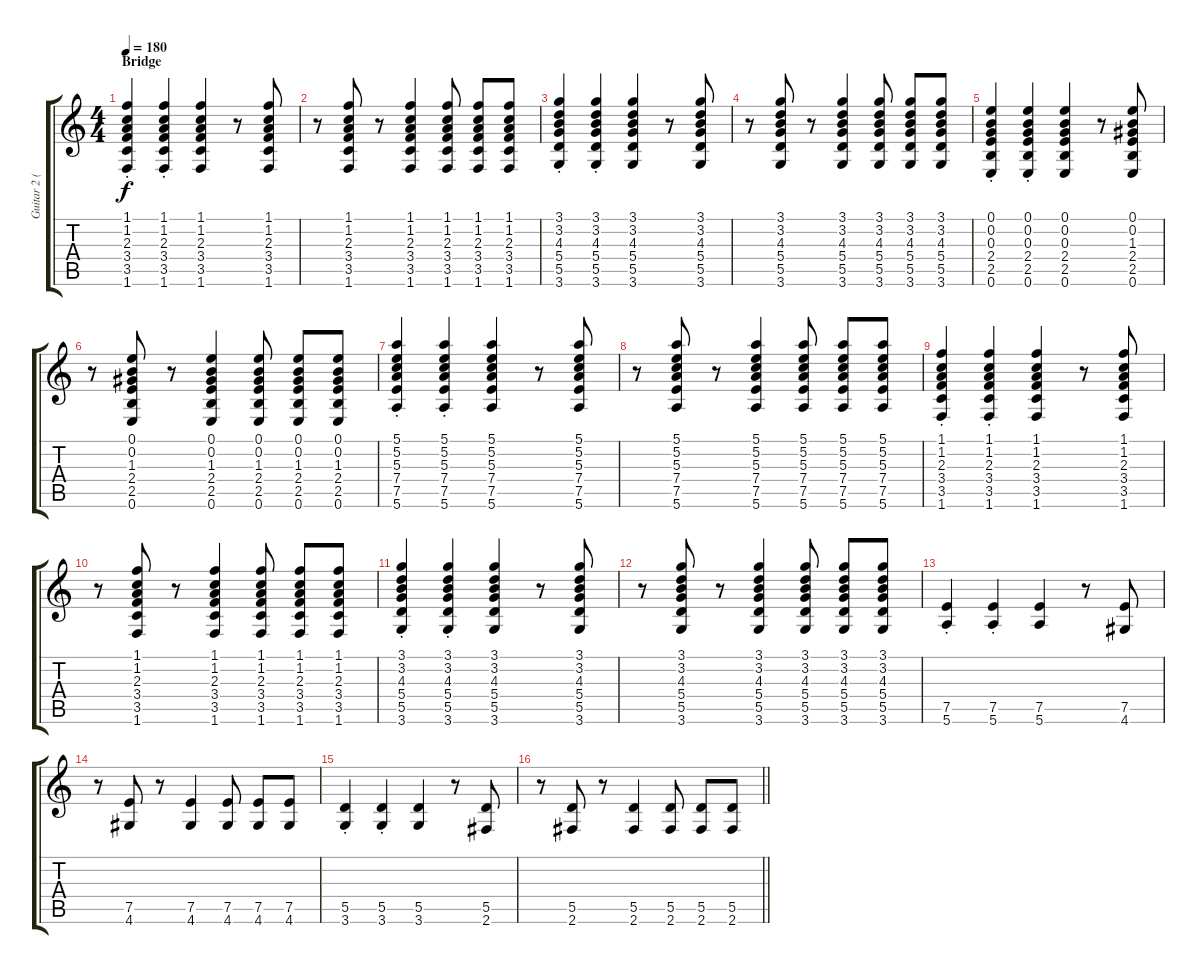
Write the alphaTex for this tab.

\track ("Guitar 2 (Distortion)" "Guitar 2 (") {instrument distortionguitar}
\staff {score tabs}
\tuning (E4 B3 G3 D3 A2 E2) {hide}
\ts (4 4)
\section ("" "Bridge")
\tempo 180
\clef g2
\ks c
(1.1{st} 1.2{st} 2.3{st} 3.4{st} 3.5{st} 1.6{st}).4{dy f} (1.1{st} 1.2{st} 2.3{st} 3.4{st} 3.5{st} 1.6{st}).4 (1.1 1.2 2.3 3.4 3.5 1.6).4 r.8 (1.1 1.2 2.3 3.4 3.5 1.6).8 |
r.8 (1.1 1.2 2.3 3.4 3.5 1.6).8 r.8 (1.1 1.2 2.3 3.4 3.5 1.6).4 (1.1 1.2 2.3 3.4 3.5 1.6).8 (1.1 1.2 2.3 3.4 3.5 1.6).8 (1.1 1.2 2.3 3.4 3.5 1.6).8 |
(3.1{st} 3.2{st} 4.3{st} 5.4{st} 5.5{st} 3.6{st}).4 (3.1{st} 3.2{st} 4.3{st} 5.4{st} 5.5{st} 3.6{st}).4 (3.1 3.2 4.3 5.4 5.5 3.6).4 r.8 (3.1 3.2 4.3 5.4 5.5 3.6).8 |
r.8 (3.1 3.2 4.3 5.4 5.5 3.6).8 r.8 (3.1 3.2 4.3 5.4 5.5 3.6).4 (3.1 3.2 4.3 5.4 5.5 3.6).8 (3.1 3.2 4.3 5.4 5.5 3.6).8 (3.1 3.2 4.3 5.4 5.5 3.6).8 |
(0.1{st} 0.2{st} 0.3{st} 2.4{st} 2.5{st} 0.6{st}).4 (0.1{st} 0.2{st} 0.3{st} 2.4{st} 2.5{st} 0.6{st}).4 (0.1 0.2 0.3 2.4 2.5 0.6).4 r.8 (0.1 0.2 1.3 2.4 2.5 0.6).8 |
r.8 (0.1 0.2 1.3 2.4 2.5 0.6).8 r.8 (0.1 0.2 1.3 2.4 2.5 0.6).4 (0.1 0.2 1.3 2.4 2.5 0.6).8 (0.1 0.2 1.3 2.4 2.5 0.6).8 (0.1 0.2 1.3 2.4 2.5 0.6).8 |
(5.1{st} 5.2{st} 5.3{st} 7.4{st} 7.5{st} 5.6{st}).4 (5.1{st} 5.2{st} 5.3{st} 7.4{st} 7.5{st} 5.6{st}).4 (5.1 5.2 5.3 7.4 7.5 5.6).4 r.8 (5.1 5.2 5.3 7.4 7.5 5.6).8 |
r.8 (5.1 5.2 5.3 7.4 7.5 5.6).8 r.8 (5.1 5.2 5.3 7.4 7.5 5.6).4 (5.1 5.2 5.3 7.4 7.5 5.6).8 (5.1 5.2 5.3 7.4 7.5 5.6).8 (5.1 5.2 5.3 7.4 7.5 5.6).8 |
(1.1{st} 1.2{st} 2.3{st} 3.4{st} 3.5{st} 1.6{st}).4 (1.1{st} 1.2{st} 2.3{st} 3.4{st} 3.5{st} 1.6{st}).4 (1.1 1.2 2.3 3.4 3.5 1.6).4 r.8 (1.1 1.2 2.3 3.4 3.5 1.6).8 |
r.8 (1.1 1.2 2.3 3.4 3.5 1.6).8 r.8 (1.1 1.2 2.3 3.4 3.5 1.6).4 (1.1 1.2 2.3 3.4 3.5 1.6).8 (1.1 1.2 2.3 3.4 3.5 1.6).8 (1.1 1.2 2.3 3.4 3.5 1.6).8 |
(3.1{st} 3.2{st} 4.3{st} 5.4{st} 5.5{st} 3.6{st}).4 (3.1{st} 3.2{st} 4.3{st} 5.4{st} 5.5{st} 3.6{st}).4 (3.1 3.2 4.3 5.4 5.5 3.6).4 r.8 (3.1 3.2 4.3 5.4 5.5 3.6).8 |
r.8 (3.1 3.2 4.3 5.4 5.5 3.6).8 r.8 (3.1 3.2 4.3 5.4 5.5 3.6).4 (3.1 3.2 4.3 5.4 5.5 3.6).8 (3.1 3.2 4.3 5.4 5.5 3.6).8 (3.1 3.2 4.3 5.4 5.5 3.6).8 |
(7.5{st} 5.6{st}).4 (7.5{st} 5.6{st}).4 (7.5 5.6).4 r.8 (7.5 4.6).8 |
r.8 (7.5 4.6).8 r.8 (7.5 4.6).4 (7.5 4.6).8 (7.5 4.6).8 (7.5 4.6).8 |
(5.5{st} 3.6{st}).4 (5.5{st} 3.6{st}).4 (5.5 3.6).4 r.8 (5.5 2.6).8 |
\barLineRight lightlight
r.8 (5.5 2.6).8 r.8 (5.5 2.6).4 (5.5 2.6).8 (5.5 2.6).8 (5.5 2.6).8
